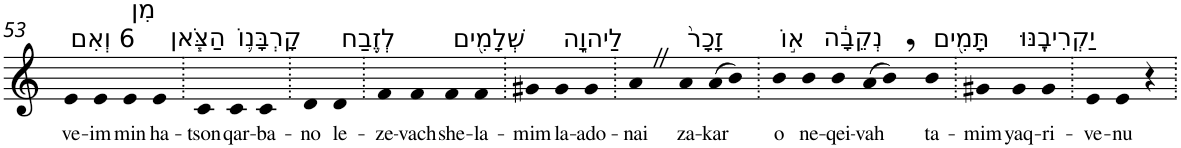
**kern	**text
*part1	*part1
*staff1	*staff1
*I"Piano	*
*I'Pno	*
!!LO:PB:g=z
*clefG2	*
*k[]	*
=53	=53
!LO:TX:a:t=6 וְאִם	!
!	!LO:LY:b
4e	ve-
!	!LO:LY:b
4e	-im
!LO:TX:a:t=מִן	!
!	!LO:LY:b
4e	min
!LO:TX:a:t=הַצֹּ֧אן	!
!	!LO:LY:b
4e	ha-
=54.	=54.
!	!LO:LY:b
4c	-tson
!LO:TX:a:t=קָרְבָּנ֛וֹ	!
!	!LO:LY:b
4c	qar-
!	!LO:LY:b
4c	-ba-
=55.	=55.
!	!LO:LY:b
4d	-no
!LO:TX:a:t=לְזֶ֥בַח	!
!	!LO:LY:b
4d	le-
=56.	=56.
!	!LO:LY:b
4f	-ze-
!	!LO:LY:b
4f	-vach
!LO:TX:a:t=שְׁלָמִ֖ים	!
!	!LO:LY:b
4f	she-
!	!LO:LY:b
4f	-la-
=57.	=57.
!	!LO:LY:b
4g#X	-mim
!LO:TX:a:t=לַיהוָ֑ה	!
!	!LO:LY:b
4g#	la-
!	!LO:LY:b
4g#	-ado-
=58.	=58.
!	!LO:LY:b
4aZ	-nai
!LO:TX:a:t=זָכָר֙	!
!	!LO:LY:b
4a	za-
!	!LO:LY:b
(>8a	-kar
8b)	.
=59.	=59.
!LO:TX:a:t=א֣וֹ	!
!	!LO:LY:b
4b	o
!LO:TX:a:t=נְקֵבָ֔ה	!
!	!LO:LY:b
4b	ne-
!	!LO:LY:b
4b	-qei-
!	!LO:LY:b
(>8a	-vah
8b,)	.
!LO:TX:a:t=תָּמִ֖ים	!
!	!LO:LY:b
4b	ta-
=60.	=60.
!	!LO:LY:b
4g#X	-mim
!LO:TX:a:t=יַקְרִיבֶֽנּוּ	!
!	!LO:LY:b
4g#	yaq-
!	!LO:LY:b
4g#	-ri-
=61.	=61.
!	!LO:LY:b
4e	-ve-
!	!LO:LY:b
4e	-nu
4r	.
=.	=.
*-	*-
